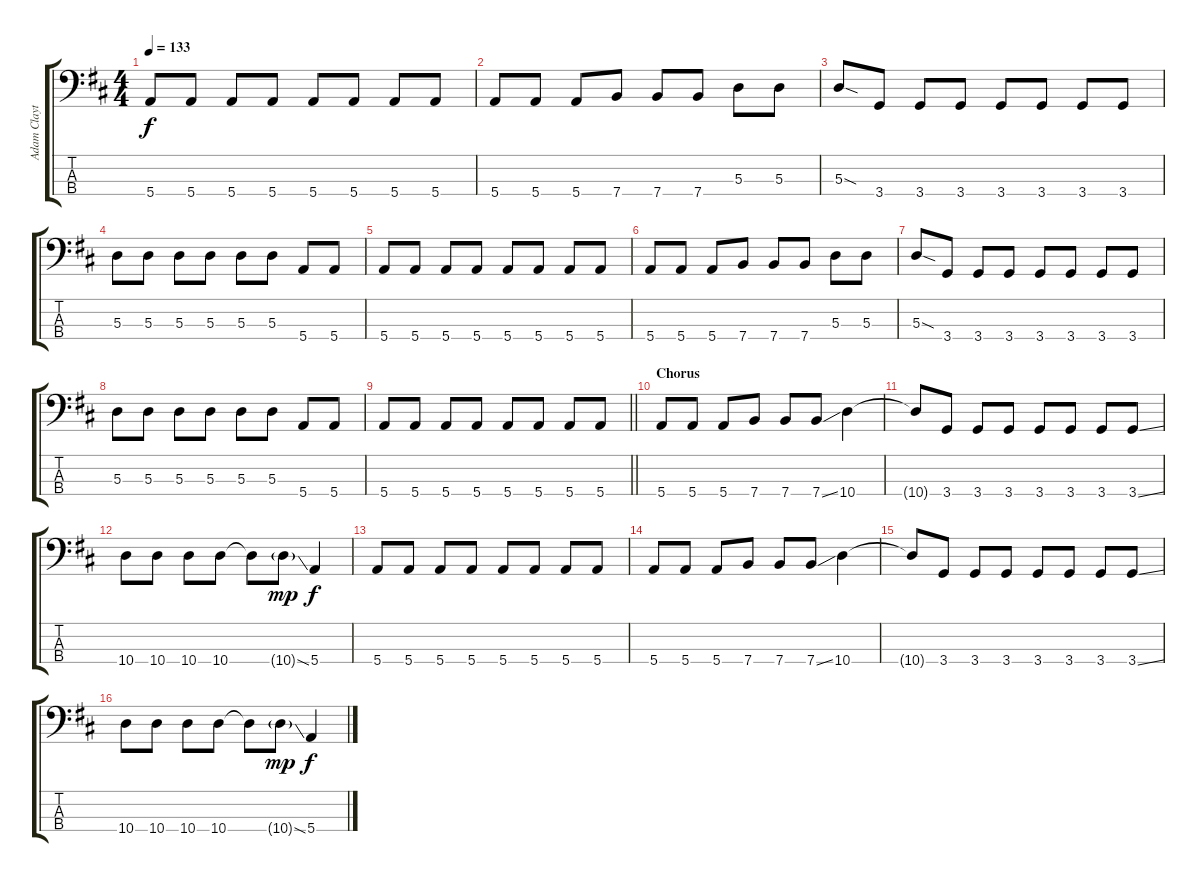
\track ("Adam Clayton" "Adam Clayt") {instrument electricbasspick}
\staff {score tabs}
\tuning (G2 D2 A1 E1) {hide}
\ts (4 4)
\tempo 133
\clef f4
\ks d
5.4.8{dy f} 5.4.8 5.4.8 5.4.8 5.4.8 5.4.8 5.4.8 5.4.8 |
5.4.8 5.4.8 5.4.8 7.4.8 7.4.8 7.4.8 5.3.8 5.3.8 |
5.3{sod}.8 3.4.8 3.4.8 3.4.8 3.4.8 3.4.8 3.4.8 3.4.8 |
5.3.8 5.3.8 5.3.8 5.3.8 5.3.8 5.3.8 5.4.8 5.4.8 |
5.4.8 5.4.8 5.4.8 5.4.8 5.4.8 5.4.8 5.4.8 5.4.8 |
5.4.8 5.4.8 5.4.8 7.4.8 7.4.8 7.4.8 5.3.8 5.3.8 |
5.3{sod}.8 3.4.8 3.4.8 3.4.8 3.4.8 3.4.8 3.4.8 3.4.8 |
5.3.8 5.3.8 5.3.8 5.3.8 5.3.8 5.3.8 5.4.8 5.4.8 |
\barLineRight lightlight
5.4.8 5.4.8 5.4.8 5.4.8 5.4.8 5.4.8 5.4.8 5.4.8 |
\section ("" "Chorus")
5.4.8 5.4.8 5.4.8 7.4.8 7.4.8 7.4{ss}.8 10.4.4 |
10.4{t}.8 3.4.8 3.4.8 3.4.8 3.4.8 3.4.8 3.4.8 3.4{ss}.8 |
10.4.8 10.4.8 10.4.8 10.4.8 10.4{t}.8 10.4{ss g}.8{dy mp} 5.4.4{dy f} |
5.4.8 5.4.8 5.4.8 5.4.8 5.4.8 5.4.8 5.4.8 5.4.8 |
5.4.8 5.4.8 5.4.8 7.4.8 7.4.8 7.4{ss}.8 10.4.4 |
10.4{t}.8 3.4.8 3.4.8 3.4.8 3.4.8 3.4.8 3.4.8 3.4{ss}.8 |
10.4.8 10.4.8 10.4.8 10.4.8 10.4{t}.8 10.4{ss g}.8{dy mp} 5.4.4{dy f}
